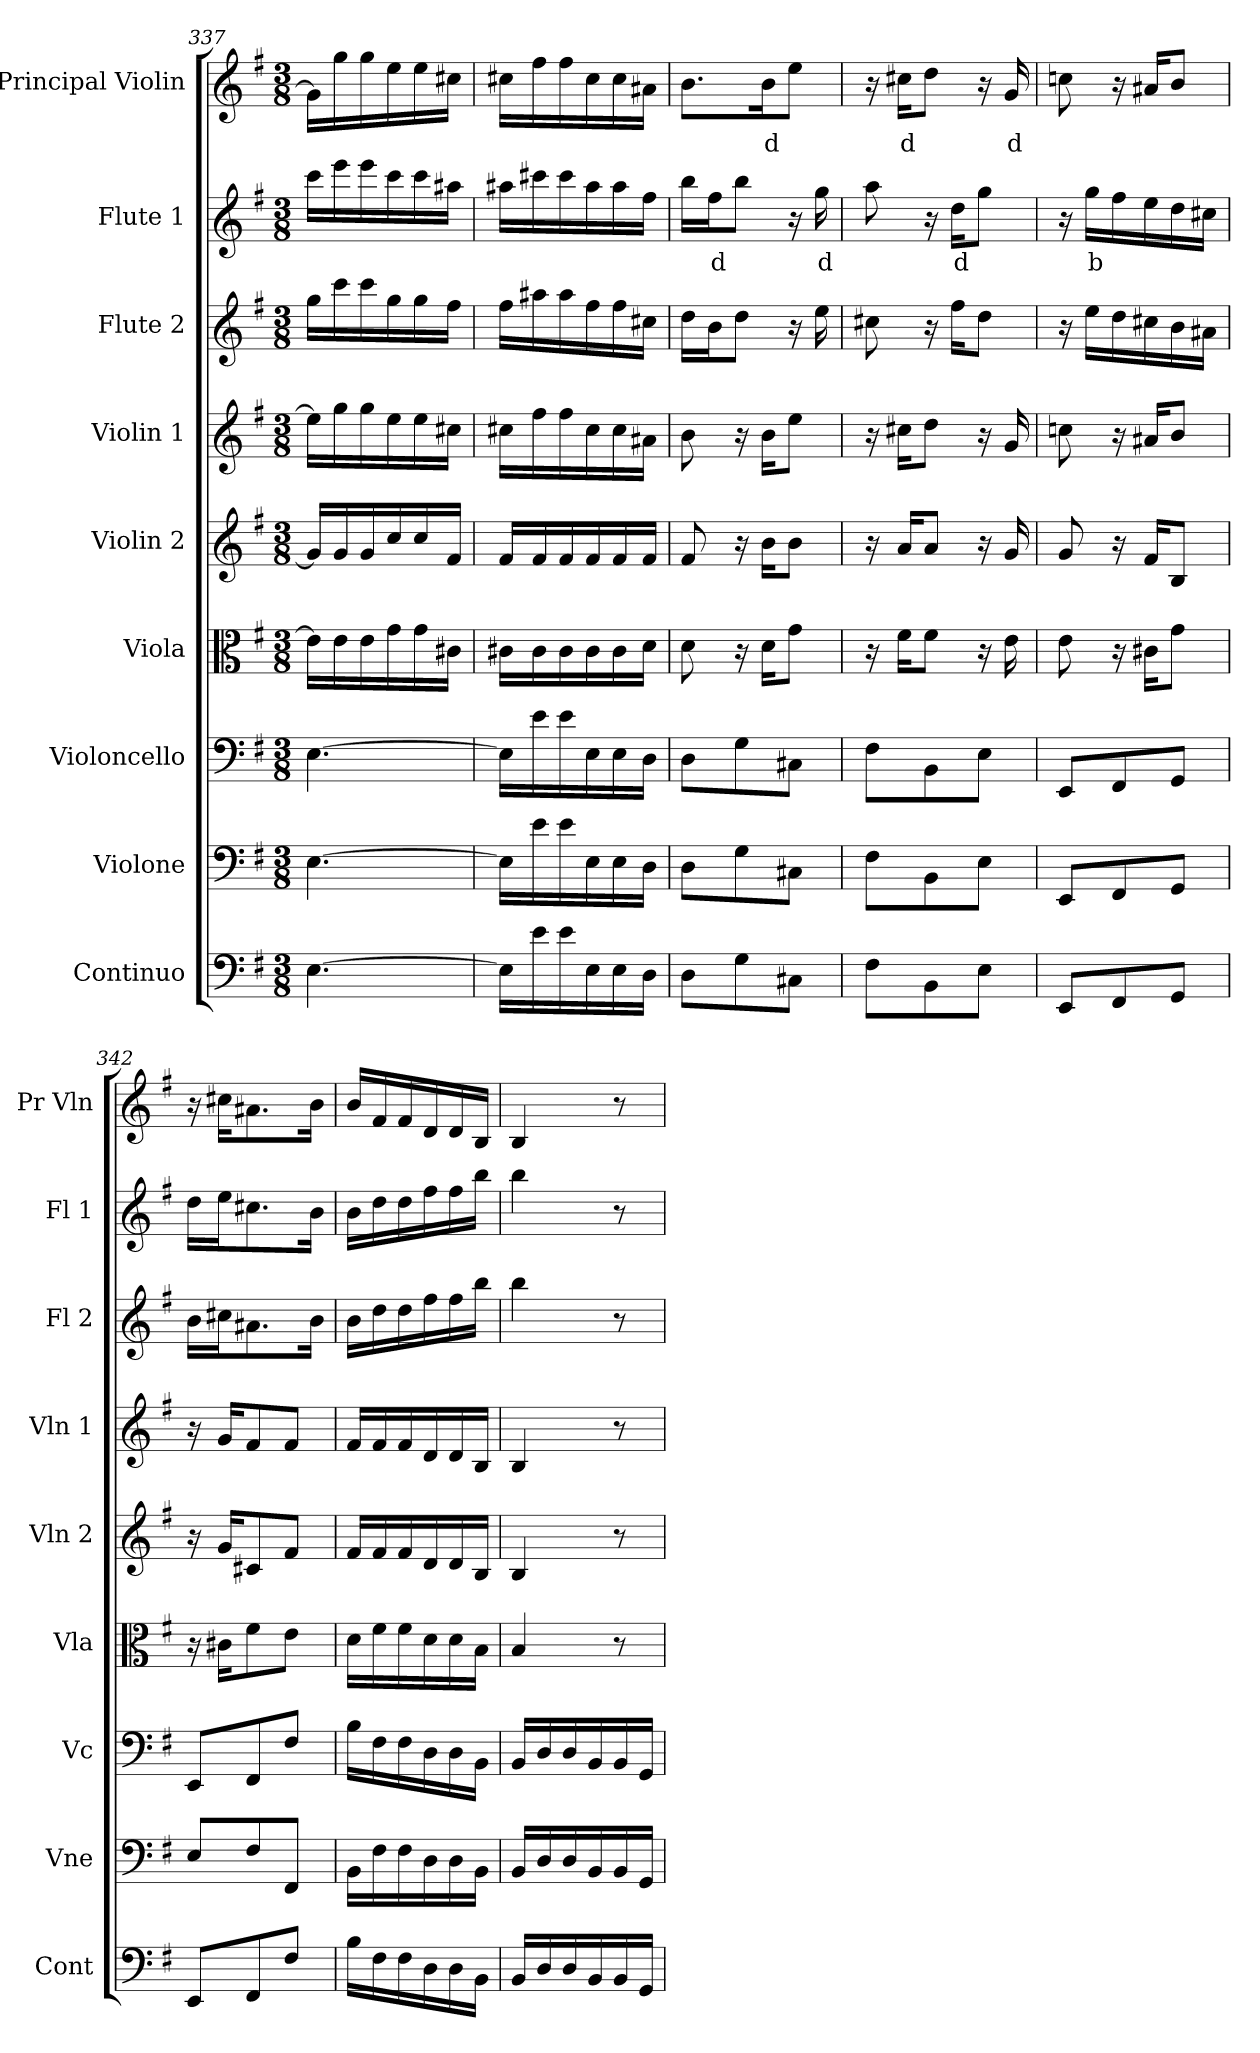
**kern	**kern	**kern	**kern	**kern	**kern	**kern	**kern	**text	**kern	**text
*part9	*part8	*part7	*part6	*part5	*part4	*part3	*part2	*part2	*part1	*part1
*staff9	*staff8	*staff7	*staff6	*staff5	*staff4	*staff3	*staff2	*staff2	*staff1	*staff1
*I"Continuo	*I"Violone	*I"Violoncello	*I"Viola	*I"Violin 2	*I"Violin 1	*I"Flute 2	*I"Flute 1	*	*I"Principal Violin	*
*I'Cont	*I'Vne	*I'Vc	*I'Vla	*I'Vln 2	*I'Vln 1	*I'Fl 2	*I'Fl 1	*	*I'Pr Vln	*
!!LO:PB:g=z
*clefF4	*clefF4	*clefF4	*clefC3	*clefG2	*clefG2	*clefG2	*clefG2	*	*clefG2	*
*	*ITrd7c12	*	*	*	*	*	*	*	*	*
*k[f#]	*k[f#]	*k[f#]	*k[f#]	*k[f#]	*k[f#]	*k[f#]	*k[f#]	*	*k[f#]	*
*M3/8	*M3/8	*M3/8	*M3/8	*M3/8	*M3/8	*M3/8	*M3/8	*	*M3/8	*
=337	=337	=337	=337	=337	=337	=337	=337	=337	=337	=337
[4.E\	[4.EE\	[4.E\	16e\LL]	16g/LL]	16ee\LL]	16gg\LL	16ccc\LL	.	16g\LL]	.
.	.	.	16e\	16g/	16gg\	16ccc\	16eee\	.	16gg\	.
.	.	.	16e\	16g/	16gg\	16ccc\	16eee\	.	16gg\	.
.	.	.	16g\	16cc/	16ee\	16gg\	16ccc\	.	16ee\	.
.	.	.	16g\	16cc/	16ee\	16gg\	16ccc\	.	16ee\	.
.	.	.	16c#X\JJ	16f#/JJ	16cc#X\JJ	16ff#\JJ	16aa#X\JJ	.	16cc#X\JJ	.
=338	=338	=338	=338	=338	=338	=338	=338	=338	=338	=338
16E\LL]	16EE\LL]	16E\LL]	16c#X\LL	16f#/LL	16cc#X\LL	16ff#\LL	16aa#X\LL	.	16cc#X\LL	.
16e\	16E\	16e\	16c#\	16f#/	16ff#\	16aa#X\	16ccc#X\	.	16ff#\	.
16e\	16E\	16e\	16c#\	16f#/	16ff#\	16aa#\	16ccc#\	.	16ff#\	.
16E\	16EE\	16E\	16c#\	16f#/	16cc#\	16ff#\	16aa#\	.	16cc#\	.
16E\	16EE\	16E\	16c#\	16f#/	16cc#\	16ff#\	16aa#\	.	16cc#\	.
16D\JJ	16DD\JJ	16D\JJ	16d\JJ	16f#/JJ	16a#X\JJ	16cc#X\JJ	16ff#\JJ	.	16a#X\JJ	.
=339	=339	=339	=339	=339	=339	=339	=339	=339	=339	=339
8D\L	8DD\L	8D\L	8d\	8f#/	8b\	16dd\LL	16bb\LL	.	8.b\L	.
!	!	!	!	!	!	!	!	!LO:LY:b:color=#FF0000	!	!
.	.	.	.	.	.	16b\J	16ff#\J	d	.	.
8G\	8GG\	8G\	16r	16r	16r	8dd\J	8bb\J	.	.	.
!	!	!	!	!	!	!	!	!	!	!LO:LY:b:color=#FF0000
.	.	.	16d\KL	16b\KL	16b\KL	.	.	.	16b\K	d
8C#X\J	8CC#X\J	8C#X\J	8g\J	8b\J	8ee\J	16r	16r	.	8ee\J	.
!	!	!	!	!	!	!	!	!LO:LY:b:color=#FF0000	!	!
.	.	.	.	.	.	16ee\	16gg\	d	.	.
=340	=340	=340	=340	=340	=340	=340	=340	=340	=340	=340
8F#\L	8FF#\L	8F#\L	16r	16r	16r	8cc#X\	8aa\	.	16r	.
!	!	!	!	!	!	!	!	!	!	!LO:LY:b:color=#FF0000
.	.	.	16f#\KL	16a/KL	16cc#X\KL	.	.	.	16cc#X\KL	d
8BB\	8BBB\	8BB\	8f#\J	8a/J	8dd\J	16r	16r	.	8dd\J	.
!	!	!	!	!	!	!	!	!LO:LY:b:color=#FF0000	!	!
.	.	.	.	.	.	16ff#\KL	16dd\KL	d	.	.
8E\J	8EE\J	8E\J	16r	16r	16r	8dd\J	8gg\J	.	16r	.
!	!	!	!	!	!	!	!	!	!	!LO:LY:b:color=#FF0000
.	.	.	16e\	16g/	16g/	.	.	.	16g/	d
=341	=341	=341	=341	=341	=341	=341	=341	=341	=341	=341
8EE/L	8EEE/L	8EE/L	8e\	8g/	8ccn\	16r	16r	.	8ccn\	.
!	!	!	!	!	!	!	!	!LO:LY:b:color=#FF0000	!	!
.	.	.	.	.	.	16ee\LL	16gg\LL	b	.	.
8FF#/	8FFF#/	8FF#/	16r	16r	16r	16dd\	16ff#\	.	16r	.
.	.	.	16c#X\KL	16f#/KL	16a#X/KL	16cc#X\	16ee\	.	16a#X/KL	.
8GG/J	8GGG/J	8GG/J	8g\J	8B/J	8b/J	16b\	16dd\	.	8b/J	.
.	.	.	.	.	.	16a#X\JJ	16cc#X\JJ	.	.	.
=342	=342	=342	=342	=342	=342	=342	=342	=342	=342	=342
8EE/L	8EE/L	8EE/L	16r	16r	16r	16b\LL	16dd\LL	.	16r	.
.	.	.	16c#X\KL	16g/KL	16g/KL	16cc#X\J	16ee\J	.	16cc#X\KL	.
8FF#/	8FF#/	8FF#/	8f#\	8c#X/	8f#/	8.a#X\	8.cc#X\	.	8.a#X\	.
8F#/J	8FFF#/J	8F#/J	8e\J	8f#/J	8f#/J	.	.	.	.	.
.	.	.	.	.	.	16b\Jk	16b\Jk	.	16b\Jk	.
=343	=343	=343	=343	=343	=343	=343	=343	=343	=343	=343
16B\LL	16BBB\LL	16B\LL	16d\LL	16f#/LL	16f#/LL	16b\LL	16b\LL	.	16b/LL	.
16F#\	16FF#\	16F#\	16f#\	16f#/	16f#/	16dd\	16dd\	.	16f#/	.
16F#\	16FF#\	16F#\	16f#\	16f#/	16f#/	16dd\	16dd\	.	16f#/	.
16D\	16DD\	16D\	16d\	16d/	16d/	16ff#\	16ff#\	.	16d/	.
16D\	16DD\	16D\	16d\	16d/	16d/	16ff#\	16ff#\	.	16d/	.
16BB\JJ	16BBB\JJ	16BB\JJ	16B\JJ	16B/JJ	16B/JJ	16bb\JJ	16bb\JJ	.	16B/JJ	.
=344	=344	=344	=344	=344	=344	=344	=344	=344	=344	=344
16BB/LL	16BBB/LL	16BB/LL	4B/	4B/	4B/	4bb\	4bb\	.	4B/	.
16D/	16DD/	16D/	.	.	.	.	.	.	.	.
16D/	16DD/	16D/	.	.	.	.	.	.	.	.
16BB/	16BBB/	16BB/	.	.	.	.	.	.	.	.
16BB/	16BBB/	16BB/	8r	8r	8r	8r	8r	.	8r	.
16GG/JJ	16GGG/JJ	16GG/JJ	.	.	.	.	.	.	.	.
=	=	=	=	=	=	=	=	=	=	=
*-	*-	*-	*-	*-	*-	*-	*-	*-	*-	*-
